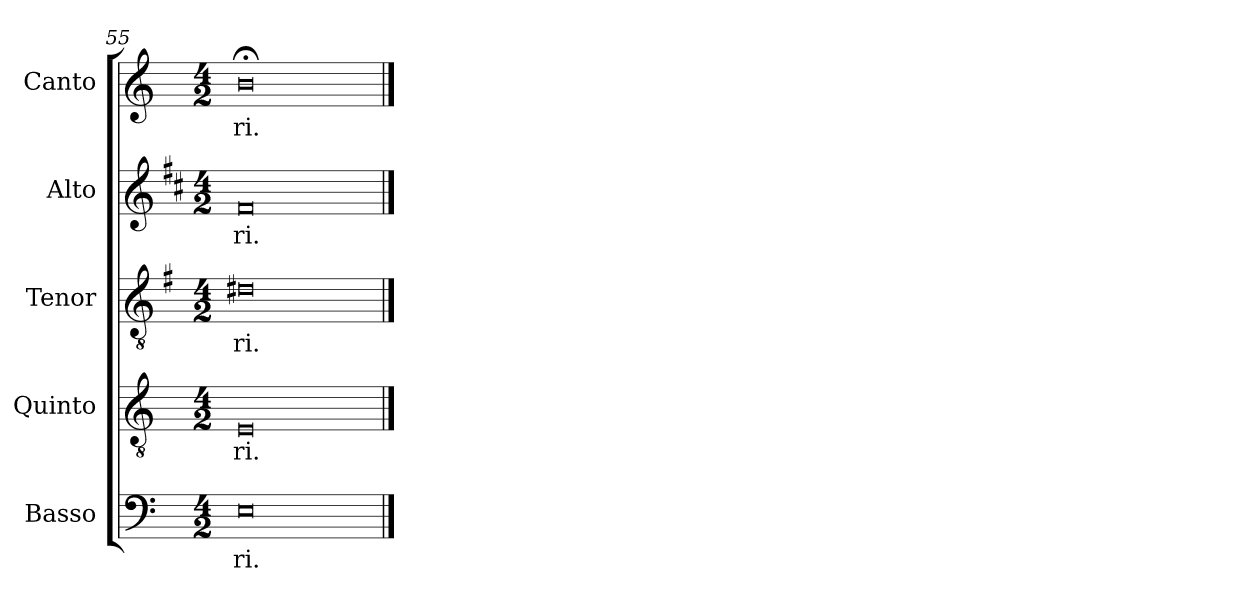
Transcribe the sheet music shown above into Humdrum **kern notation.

**kern	**text	**kern	**text	**kern	**text	**kern	**text	**kern	**text
*part5	*part5	*part4	*part4	*part3	*part3	*part2	*part2	*part1	*part1
*staff5	*staff5	*staff4	*staff4	*staff3	*staff3	*staff2	*staff2	*staff1	*staff1
*I"Basso	*	*I"Quinto	*	*I"Tenor	*	*I"Alto	*	*I"Canto	*
*I'B	*	*	*	*I'T	*	*I'A	*	*I'C	*
*clefF4	*	*clefGv2	*	*clefGv2	*	*clefG2	*	*clefG2	*
*	*	*	*	*ITrd4c7	*	*ITrd1c2	*	*	*
*k[]	*	*k[]	*	*k[]	*	*k[]	*	*k[]	*
*C:	*	*C:	*	*C:	*	*C:	*	*C:	*
*M4/2	*	*M4/2	*	*M4/2	*	*M4/2	*	*M4/2	*
=55	=55	=55	=55	=55	=55	=55	=55	=55	=55
!	!LO:LY:b	!	!LO:LY:b	!	!LO:LY:b	!	!LO:LY:b	!	!LO:LY:b
0E	-ri.	0E	-ri.	0G#X	-ri.	0e	-ri.	0b;<	-ri.
==	==	==	==	==	==	==	==	==	==
*-	*-	*-	*-	*-	*-	*-	*-	*-	*-
